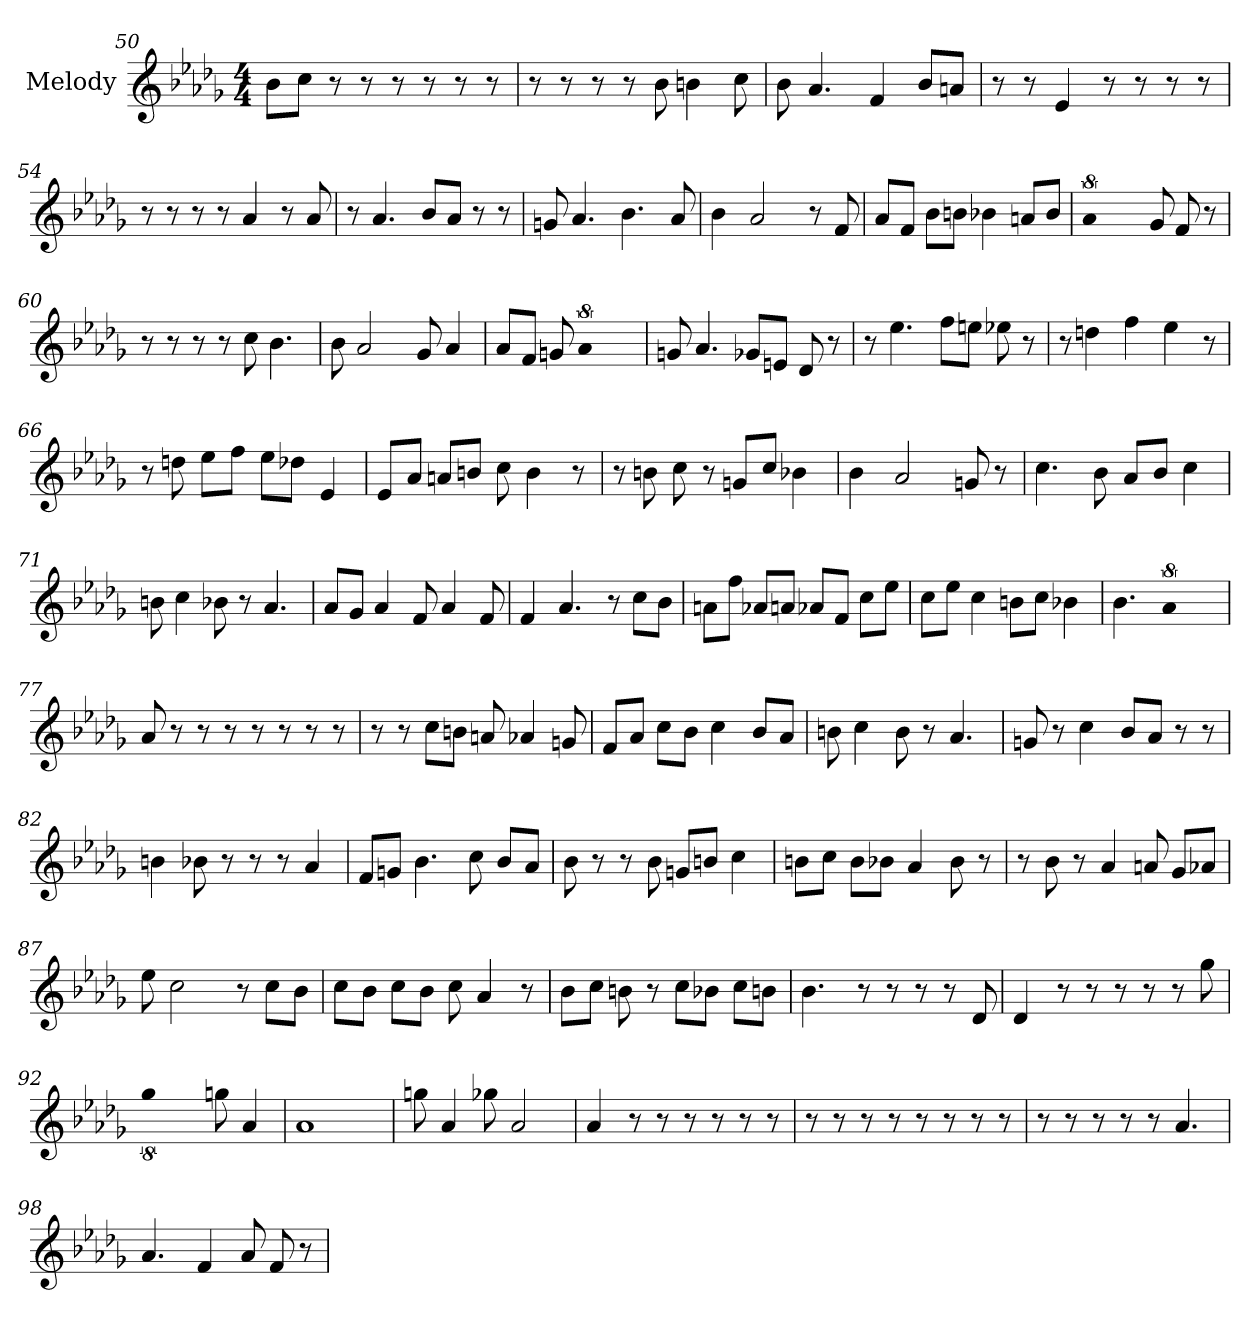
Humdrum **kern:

**kern
*part1
*staff1
*I"Melody
*clefG2
*k[b-e-a-d-g-]
*D-:
*M4/4
=50
8b-\L
8cc\J
8r
8r
8r
8r
8r
8r
=51
8r
8r
8r
8r
8b-
4b
8cc
=52
8b-
4.a-
4f
8b-/L
8a/J
=53
8r
8r
4e-
8r
8r
8r
8r
=54
8r
8r
8r
8r
4a-
8r
8a-
=55
8r
4.a-
8b-/L
8a-/J
8r
8r
=56
8g
4.a-
4.b-
8a-
=57
4b-
2a-
8r
8f
=58
8a-/L
8f/J
8b-\L
8b\J
4b-
8a/L
8b-/J
=59
!LO:N:vis=2
8%5a-
8g-
8f
8r
=60
8r
8r
8r
8r
8cc
4.b-
=61
8b-
2a-
8g-
4a-
=62
8a-/L
8f/J
8g
!LO:N:vis=2
8%5a-
=63
8g
4.a-
8g-/L
8e/J
8d-
8r
=64
8r
4.ee-
8ff\L
8ee\J
8ee-
8r
=65
8r
4dd
4ff
4ee-
8r
=66
8r
8dd
8ee-\L
8ff\J
8ee-\L
8dd-\J
4e-
=67
8e-/L
8a-/J
8a/L
8b/J
8cc
4b
8r
=68
8r
8b
8cc
8r
8g/L
8cc/J
4b-
=69
4b-
2a-
8g
8r
=70
4.cc
8b-
8a-/L
8b-/J
4cc
=71
8b
4cc
8b-
8r
4.a-
=72
8a-/L
8g-/J
4a-
8f
4a-
8f
=73
4f
4.a-
8r
8cc\L
8b-\J
=74
8a\L
8ff\J
8a-/L
8a/J
8a-/L
8f/J
8cc\L
8ee-\J
=75
8cc\L
8ee-\J
4cc
8b\L
8cc\J
4b-
=76
4.b-
!LO:N:vis=2
8%5a-
=77
8a-
8r
8r
8r
8r
8r
8r
8r
=78
8r
8r
8cc\L
8b\J
8a
4a-
8g
=79
8f/L
8a-/J
8cc\L
8b-\J
4cc
8b-/L
8a-/J
=80
8b
4cc
8b
8r
4.a-
=81
8g
8r
4cc
8b-/L
8a-/J
8r
8r
=82
4b
8b-
8r
8r
8r
4a-
=83
8f/L
8g/J
4.b-
8cc
8b-/L
8a-/J
=84
8b-
8r
8r
8b-
8g/L
8b/J
4cc
=85
8b\L
8cc\J
8b\L
8b-\J
4a-
8b-
8r
=86
8r
8b-
8r
4a-
8a
8g-/L
8a-/J
=87
8ee-
2cc
8r
8cc\L
8b-\J
=88
8cc\L
8b-\J
8cc\L
8b-\J
8cc
4a-
8r
=89
8b-\L
8cc\J
8b
8r
8cc\L
8b-\J
8cc\L
8b\J
=90
4.b-
8r
8r
8r
8r
8d-
=91
4d-
8r
8r
8r
8r
8r
8gg-
=92
!LO:N:vis=2
8%5gg-
8gg
4a-
=93
1a-
=94
8gg
4a-
8gg-
2a-
=95
4a-
8r
8r
8r
8r
8r
8r
=96
8r
8r
8r
8r
8r
8r
8r
8r
=97
8r
8r
8r
8r
8r
4.a-
=98
4.a-
4f
8a-
8f
8r
=
*-
